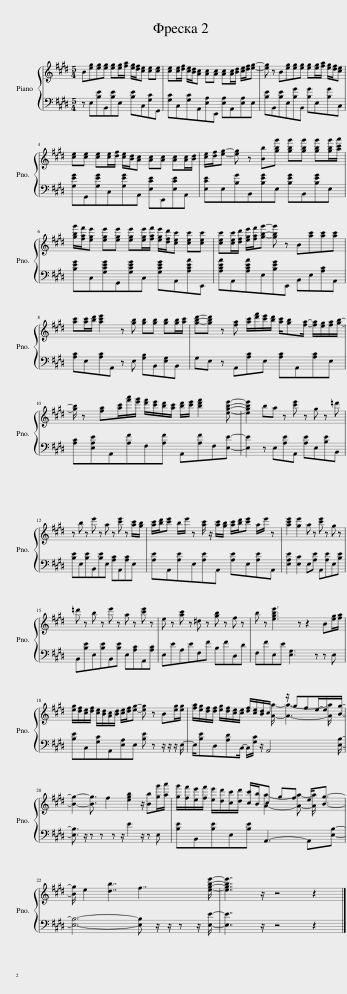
X:1
%%score { ( 1 3 ) | 2 }
L:1/8
M:5/4
I:linebreak $
K:E
V:1 treble
V:3 treble
V:2 bass
V:1
 B[eg][eg][eg] [eg][eg]/[fa]/ [eg]/[df]/[ce] [ce][ce] | [ce][ce]/[df]/ [ce]/[Bd]/[Ac] [Ac][Ac] [Ac][Ac]/[Bd]/ [ce]/[df]/[eg]- | [eg] z B[eg][eg][eg] [eg][eg]/[fa]/ [eg]/[df]/[ce] |$ [ce][ce] [ce][ce]/[df]/ [ce]/[Bd]/[Ac] [Ac][Ac] [Ac][Ac]/[Bd]/ | [ce]/[df]/[eg]- [eg] z [Bb][gbg'] [gbg'][gbg'] [gbg'][gbg']/[ac'a']/ |$ %5
 [gbg']/[faf']/[ege'] [ege'][ege'] [ege'][ege']/[faf']/ [ege']/[dfd']/[cec'] [cec'][cec'] | [cec'][cec']/[dfd']/ [ege']/[faf']/[gbg']- [gbg'] z B[ac'][ac'][ac'] |$ [ac'][ac']/[bd']/ [ac'e']2 z [gb] [gb][gb] [gb][gb]/[ac']/ | [gbd']-[gbd'] z [fa] [ac']/[d'f']/[c'e']/[bd']/ [ac']/[gb][fa]/- [fa]/[eg]/[fa]/[gb]/- |$ [gb]/ z [fa][ac']/[f'a']/[e'g']/ [d'f']/[c'e']/[bd']/[ac']/ [bd']/[c'e']/ [bd'f']2 [egbe']- | %10
 [egbe']2 ba z [c'e'] z g z =d' |$ z b z e' z a z [c'e'] z [ac']/[gb]/ | [ac']/[bd']/[c'e'] b/e'/ z [ac']/ z/ [ac']/[gb]/ [ac']/[bd']/[c'e'] a/e'/ z | [ac'e']2 [ge']2 a z [c'e'] z g z |$ =d' z b z e' z a z [c'e'] z | %15
 e z [ac'] z ^d z [gb] z f z | b z [egbe']3 z z2 B[eg]/[fa]/ |$ [eg]/[df]/[ce]/[df]/ [ce]/[Bd]/[Ac]/[Bd]/ [ce]/[df]/[eg]- [eg] z B[eg]/[eg]/ | [fa]/[eg]/[df]/[df]/ [eg]/[df]/[ce]/[ce]/ [df]/[ce]/[Bd]/c/ z/ gfe/-e/[Bg]/- |$ [Bg]2- [Bg]3/2 f2 [egb]2 z/ [Bb][gg']/[aa']/ | %20
 [gg']/[ff']/[ee']/[ff']/ [ee']/[dd']/[cc']/[dd']/ [cc']/[Bb]/c gf e<[Bg]- |$ [Bg]/ e2 [db]7/2 f7/2 [egbe']/- | [egbe']7/2 z/ z4 z2 |] %23
V:2
 z E,[B,E]B,,[B,E]E, [B,E]C,[G,C]G,, | [G,C]C,[G,C]A,,[E,A,]E,, [E,A,]A,,[E,A,]E, | [B,E]B,,[B,E]E,[B,G]B,, [B,G]E,[B,G]C, |$ [G,EG]G,,[G,EG]C,[G,EG]A,, [E,CE]E,,[E,CE]A,, | [E,CE]E,[B,G]B,,[B,EG]E, [B,EG]B,,[B,EG]E, |$ %5
 [B,EG]C,[G,CEG]G,,[G,CEG]C, [G,CEG]A,,[A,CEA]E,, | [A,CEA]A,,[A,CEA]E,[B,EG]E,, B,,E,[A,C]A,, |$ [A,C]E,[A,C]A,, z E, [G,B,]B,,[E,G,]B,, | G,E, z A,,[A,C]E, [A,C]A,,[A,C]E, |$ [A,C][E,A,E]A,,[A,F]F,[A,F] A,,[A,F]F,[E,E]- | %10
 [E,E]2 z E,[A,E]A,, [A,E]E,[B,E]B,, |$ [B,E]E,[B,E]B,,[B,E]E, [A,C]A,,[A,C]E, | [A,E]A,,[A,E]E,[A,E]A,, [A,E]E,[A,E]A,, | [E,A,E]2 [E,C]2 E,[A,E] A,,[A,E]E,[B,E] |$ B,,[B,E]E,[B,E]B,,[B,E] E,[A,C]A,,[A,C] | %15
 E,EA,EF,F B,FD,D | F,FE,E [E,G,]3 z z E, |$ [B,E]C,[G,C]A,,[E,A,]E, [B,E] z z/ z/ z/ E,/- | E,/[B,E]D,[A,D]C,/- C,/[G,C]/ z/ A,,4 [E,B,]/- |$ [E,B,]3/2 z/ z z z z/ E2 z/ z E, | %20
 [B,E]B,,[B,E]E,[B,E] A,,3- A,,[E,B,]- |$ [E,B,]6- [E,B,] z/ z/ z z/ [E,E]/- | [E,E]7/2 z/ z4 z2 |] %23
V:3
 x10 | x10 | x10 |$ x10 | x10 |$ %5
 x10 | x10 |$ x10 | x10 |$ x10 | %10
 x10 |$ x10 | x10 | x10 |$ x10 | %15
 x10 | x10 |$ x10 | x11/2 [Aa]/- [Aa]3- [Aa]/ x/ |$ x10 | %20
 x5 [Aa]2- [Aa]- [Aa]/ x3/2 |$ x10 | x10 |] %23
